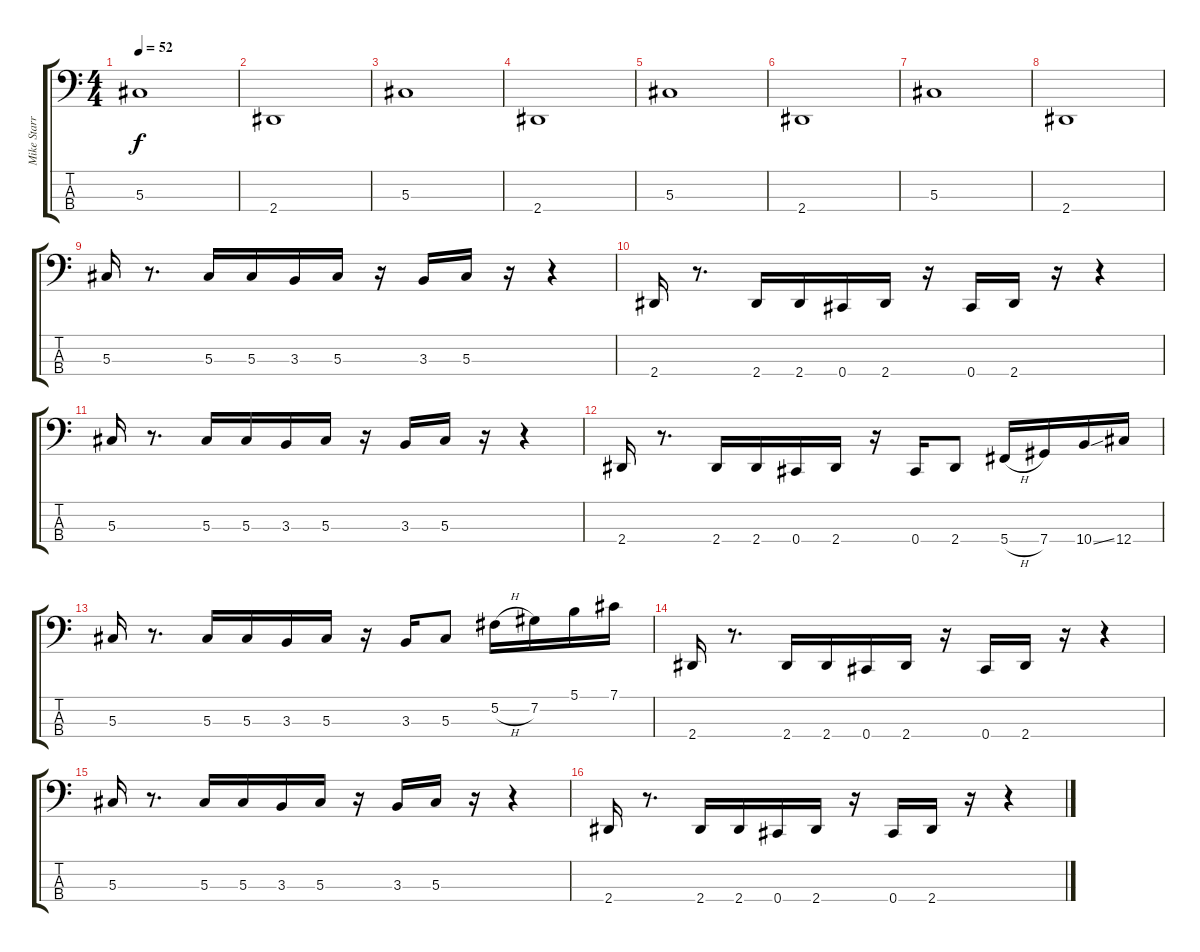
\track ("Mike Starr" "Mike Starr") {instrument electricbasspick}
\staff {score tabs}
\tuning (Gb2 Db2 Ab1 Db1) {hide}
\ts (4 4)
\tempo 52
\clef f4
\ks c
5.3.1{dy f instrument electricbasspick} |
2.4.1 |
5.3.1 |
2.4.1 |
5.3.1 |
2.4.1 |
5.3.1 |
2.4.1 |
5.3.16 r.8{d} 5.3.16 5.3.16 3.3.16 5.3.16 r.16 3.3.16 5.3.16 r.16 r.4 |
2.4.16 r.8{d} 2.4.16 2.4.16 0.4.16 2.4.16 r.16 0.4.16 2.4.16 r.16 r.4 |
5.3.16 r.8{d} 5.3.16 5.3.16 3.3.16 5.3.16 r.16 3.3.16 5.3.16 r.16 r.4 |
2.4.16 r.8{d} 2.4.16 2.4.16 0.4.16 2.4.16 r.16 0.4.16 2.4.8 5.4{h}.16 7.4.16 10.4{ss}.16 12.4.16 |
5.3.16 r.8{d} 5.3.16 5.3.16 3.3.16 5.3.16 r.16 3.3.16 5.3.8 5.2{h}.16 7.2.16 5.1.16 7.1.16 |
2.4.16 r.8{d} 2.4.16 2.4.16 0.4.16 2.4.16 r.16 0.4.16 2.4.16 r.16 r.4 |
5.3.16 r.8{d} 5.3.16 5.3.16 3.3.16 5.3.16 r.16 3.3.16 5.3.16 r.16 r.4 |
2.4.16 r.8{d} 2.4.16 2.4.16 0.4.16 2.4.16 r.16 0.4.16 2.4.16 r.16 r.4
